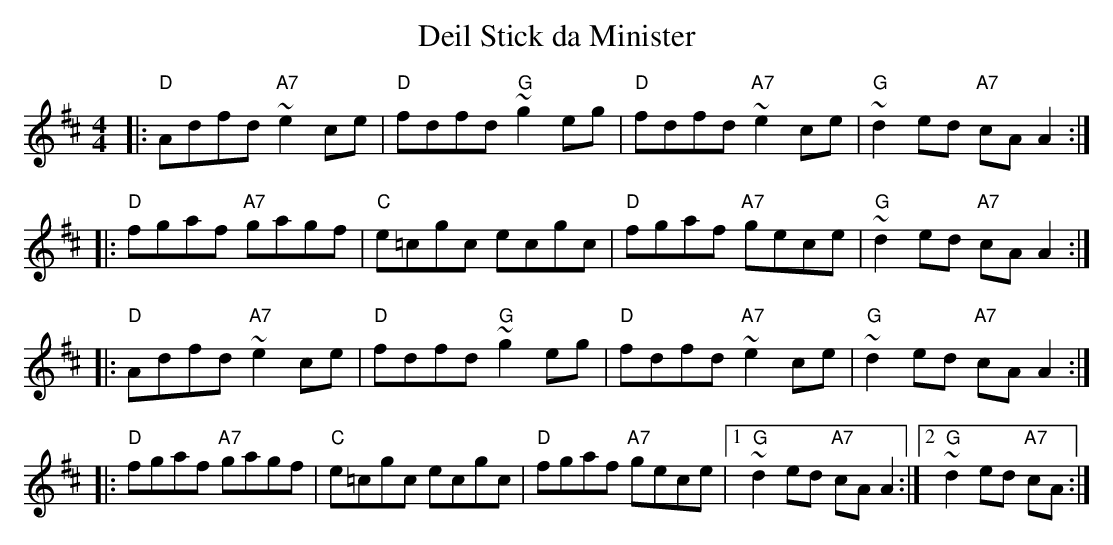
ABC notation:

X:1
T:Deil Stick da Minister
M:4/4
L:1/8
K:D
|: \
"D" Adfd "A7" ~e2ce | "D" fdfd "G" ~g2eg | "D" fdfd "A7" ~e2ce |  "G" ~d2ed "A7" cAA2 :|
|: \
"D" fgaf "A7"  gagf | "C" e=cgc     ecgc | "D" fgaf "A7" gece  |  "G" ~d2ed "A7" cAA2 :|
|: \
"D" Adfd "A7" ~e2ce | "D" fdfd "G" ~g2eg | "D" fdfd "A7" ~e2ce |  "G" ~d2ed "A7" cAA2 :|
|: \
"D" fgaf "A7"  gagf | "C" e=cgc     ecgc | "D" fgaf "A7" gece  |1 "G" ~d2ed "A7" cAA2 :|2 "G" ~d2ed "A7" cA :|
